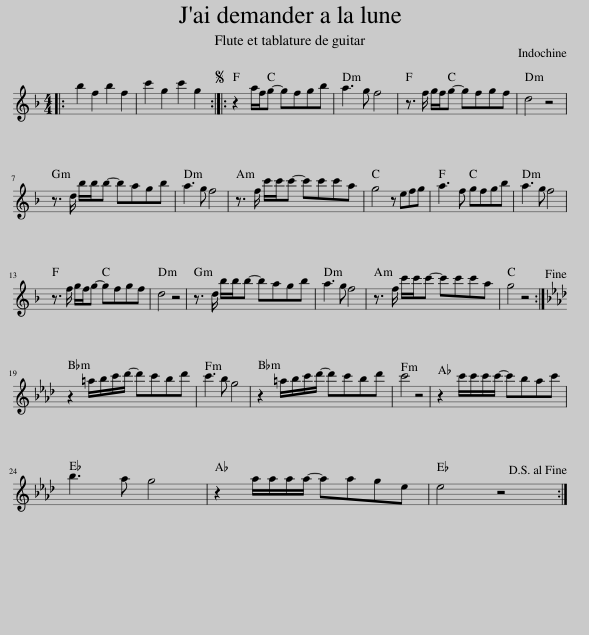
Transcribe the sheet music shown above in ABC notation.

X:1
L:1/8
M:4/4
I:linebreak $
K:F
V:1 treble
V:1
|: b2 f2 b2 f2 | c'2 g2 c'2 g2 ::S z2 a/f/g- gfgb | a3 g f4 | z3/2 f/ g/f/g- gfgf | %5
 d4 z4 |$ z3/2 d/ b/b/b- bagb | a3 g f4 | z3/2 f/ c'/c'/c'- c'c'c'a | g4 z efg | %10
 a3 f gfgb | a3 g f4 |$ z3/2 f/ g/f/g- gfgf | d4 z4 | z3/2 d/ b/b/b- bagb | %15
 a3 g f4 | z3/2 f/ c'/c'/c'- c'c'c'a | g4 z4!fine! :|$[K:Ab] z2 =a/b/c'/d'/- d'c'bd' | c'3 b g4 | %20
 z2 =a/b/c'/d'/- d'c'bd' | c'4 z4 | z2 c'/c'/c'/c'/- c'bac' |$ b3 a g4 | z2 a/a/a/a/- aage | %25
 e4 z4!D.S.! :| %26
